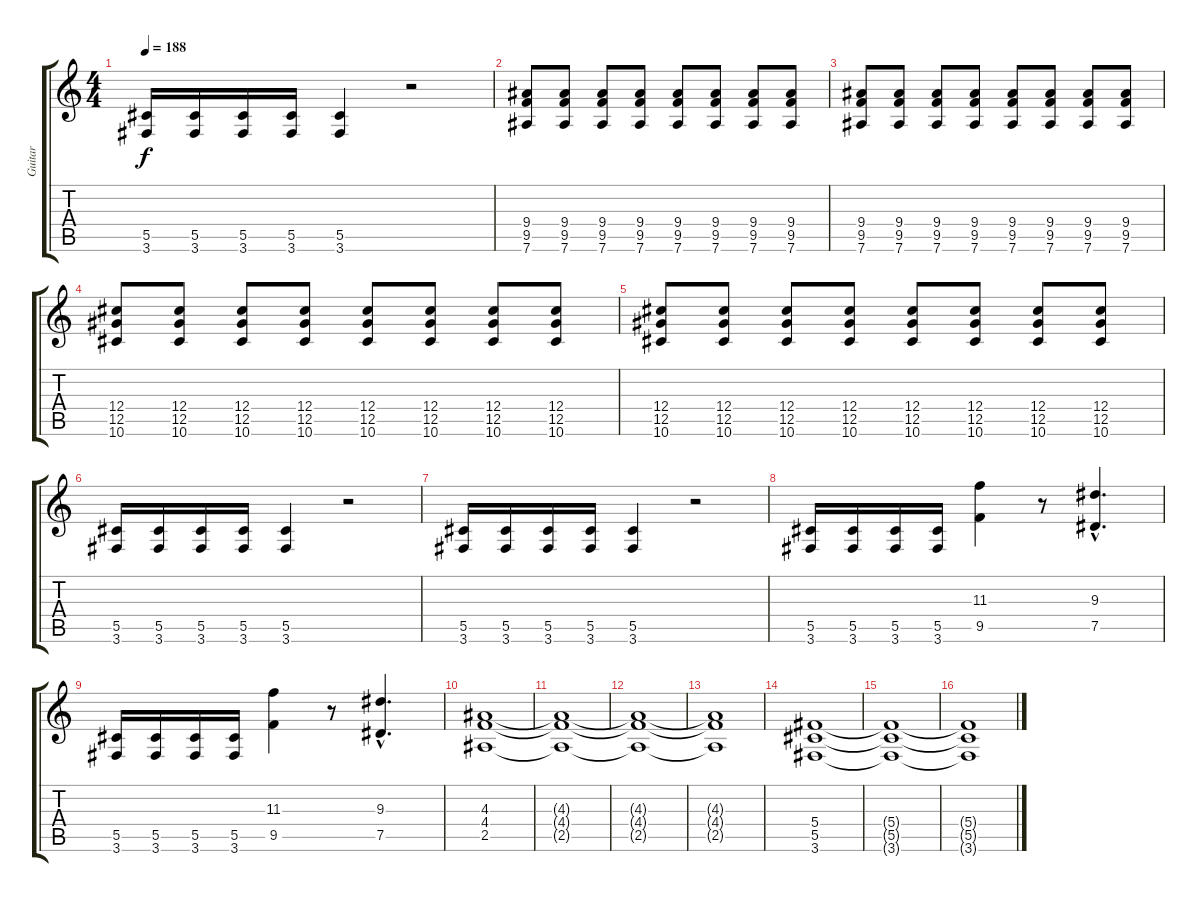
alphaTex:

\track ("Guitar" "Guitar") {instrument distortionguitar}
\staff {score tabs}
\tuning (Eb4 Bb3 Gb3 Db3 Ab2 Eb2) {hide}
\ts (4 4)
\tempo 188
\clef g2
\ks c
(5.5 3.6).16{dy f} (5.5 3.6).16 (5.5 3.6).16 (5.5 3.6).16 (5.5 3.6).4 r.2 |
(9.4 9.5 7.6).8 (9.4 9.5 7.6).8 (9.4 9.5 7.6).8 (9.4 9.5 7.6).8 (9.4 9.5 7.6).8 (9.4 9.5 7.6).8 (9.4 9.5 7.6).8 (9.4 9.5 7.6).8 |
(9.4 9.5 7.6).8 (9.4 9.5 7.6).8 (9.4 9.5 7.6).8 (9.4 9.5 7.6).8 (9.4 9.5 7.6).8 (9.4 9.5 7.6).8 (9.4 9.5 7.6).8 (9.4 9.5 7.6).8 |
(12.4 12.5 10.6).8 (12.4 12.5 10.6).8 (12.4 12.5 10.6).8 (12.4 12.5 10.6).8 (12.4 12.5 10.6).8 (12.4 12.5 10.6).8 (12.4 12.5 10.6).8 (12.4 12.5 10.6).8 |
(12.4 12.5 10.6).8 (12.4 12.5 10.6).8 (12.4 12.5 10.6).8 (12.4 12.5 10.6).8 (12.4 12.5 10.6).8 (12.4 12.5 10.6).8 (12.4 12.5 10.6).8 (12.4 12.5 10.6).8 |
(5.5 3.6).16 (5.5 3.6).16 (5.5 3.6).16 (5.5 3.6).16 (5.5 3.6).4 r.2 |
(5.5 3.6).16 (5.5 3.6).16 (5.5 3.6).16 (5.5 3.6).16 (5.5 3.6).4 r.2 |
(5.5 3.6).16 (5.5 3.6).16 (5.5 3.6).16 (5.5 3.6).16 (11.3 9.5).4 r.8 (9.3{hac} 7.5{hac}).4{d} |
(5.5 3.6).16 (5.5 3.6).16 (5.5 3.6).16 (5.5 3.6).16 (11.3 9.5).4 r.8 (9.3{hac} 7.5{hac}).4{d} |
(4.3 4.4 2.5).1 |
(4.3{t} 4.4{t} 2.5{t}).1 |
(4.3{t} 4.4{t} 2.5{t}).1 |
(4.3{t} 4.4{t} 2.5{t}).1 |
(5.4 5.5 3.6).1 |
(5.4{t} 5.5{t} 3.6{t}).1 |
(5.4{t} 5.5{t} 3.6{t}).1
